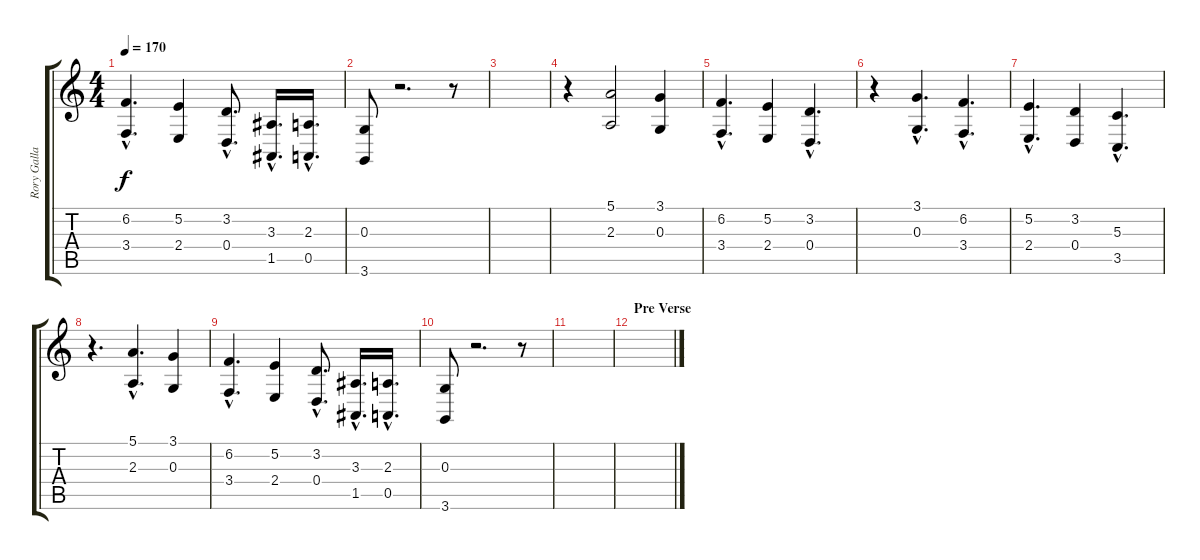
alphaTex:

\track ("Rory Gallagher Vocals" "Rory Galla") {instrument cello}
\staff {score tabs}
\tuning (E4 B3 G3 D3 A2 E2) {hide}
\ts (4 4)
\tempo 170
\clef g2
\ks c
(6.2{hac} 3.4{hac}).4{d dy f} (5.2 2.4).4 (3.2{hac} 0.4{hac}).8{d} (3.3{hac} 1.5{hac}).16{d} (2.3{hac} 0.5{hac}).16{d} |
(0.3 3.6).8 r.2{d} r.8 |
|
r.4 (5.1 2.3).2 (3.1 0.3).4 |
(6.2{hac} 3.4{hac}).4{d} (5.2 2.4).4 (3.2{hac} 0.4{hac}).4{d} |
r.4 (3.1{hac} 0.3{hac}).4{d} (6.2{hac} 3.4{hac}).4{d} |
(5.2{hac} 2.4{hac}).4{d} (3.2 0.4).4 (5.3{hac} 3.5{hac}).4{d} |
r.4{d} (5.1{hac} 2.3{hac}).4{d} (3.1 0.3).4 |
(6.2{hac} 3.4{hac}).4{d} (5.2 2.4).4 (3.2{hac} 0.4{hac}).8{d} (3.3{hac} 1.5{hac}).16{d} (2.3{hac} 0.5{hac}).16{d} |
(0.3 3.6).8 r.2{d} r.8 |
|
\section ("" "Pre Verse")
